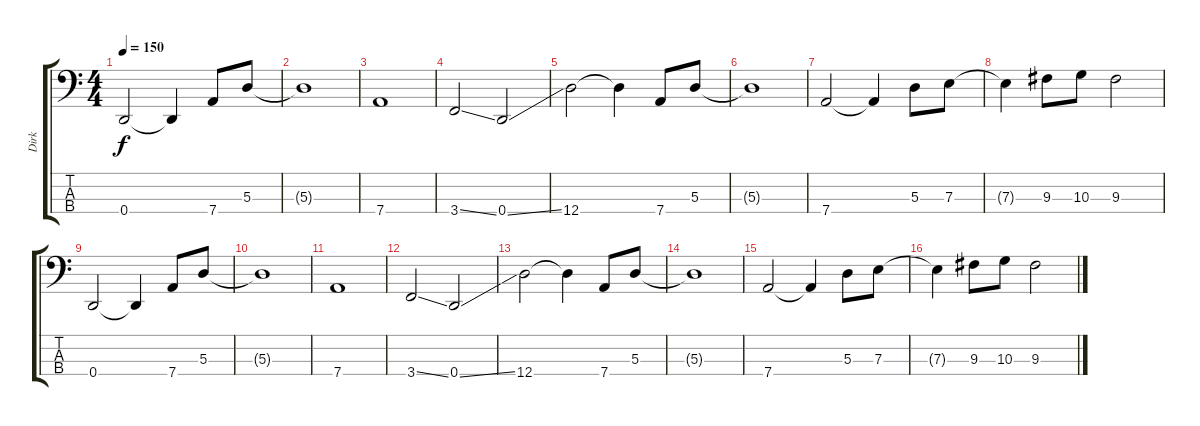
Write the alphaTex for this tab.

\track ("Dirk" "Dirk") {instrument electricbassfinger}
\staff {score tabs}
\tuning (G2 D2 A1 D1) {hide}
\ts (4 4)
\tempo 150
\clef f4
\ks c
0.4.2{dy f} 0.4{t}.4 7.4.8 5.3.8 |
5.3{t}.1 |
7.4.1 |
3.4{ss}.2 0.4{ss}.2 |
12.4.2 12.4{t}.4 7.4.8 5.3.8 |
5.3{t}.1 |
7.4.2 7.4{t}.4 5.3.8 7.3.8 |
7.3{t}.4 9.3.8 10.3.8 9.3.2 |
0.4.2 0.4{t}.4 7.4.8 5.3.8 |
5.3{t}.1 |
7.4.1 |
3.4{ss}.2 0.4{ss}.2 |
12.4.2 12.4{t}.4 7.4.8 5.3.8 |
5.3{t}.1 |
7.4.2 7.4{t}.4 5.3.8 7.3.8 |
7.3{t}.4 9.3.8 10.3.8 9.3.2
